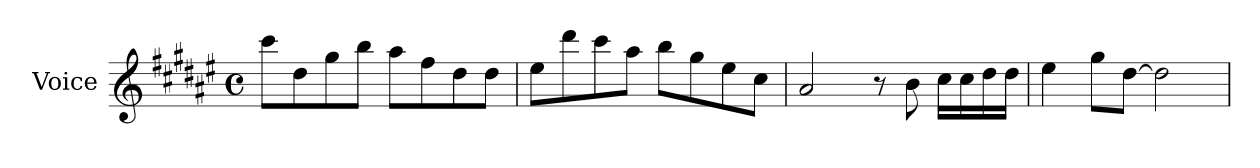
**kern
*part1
*staff1
*I"Voice
*I'Voice
*clefG2
*k[f#c#g#d#a#e#]
*M4/4
*met(c)
=1
8ccc#\L
8dd#\
8gg#\
8bb\J
8aa#\L
8ff#\
8dd#\
8dd#\J
=2
8ee#\L
8ddd#\
8ccc#\
8aa#\J
8bb\L
8gg#\
8ee#\
8cc#\J
=3
2a#/
8r
8b\
16cc#\LL
16cc#\
16dd#\
16dd#\JJ
=4
4ee#\
8gg#\L
[>8dd#\J
2dd#\]
=
*-
